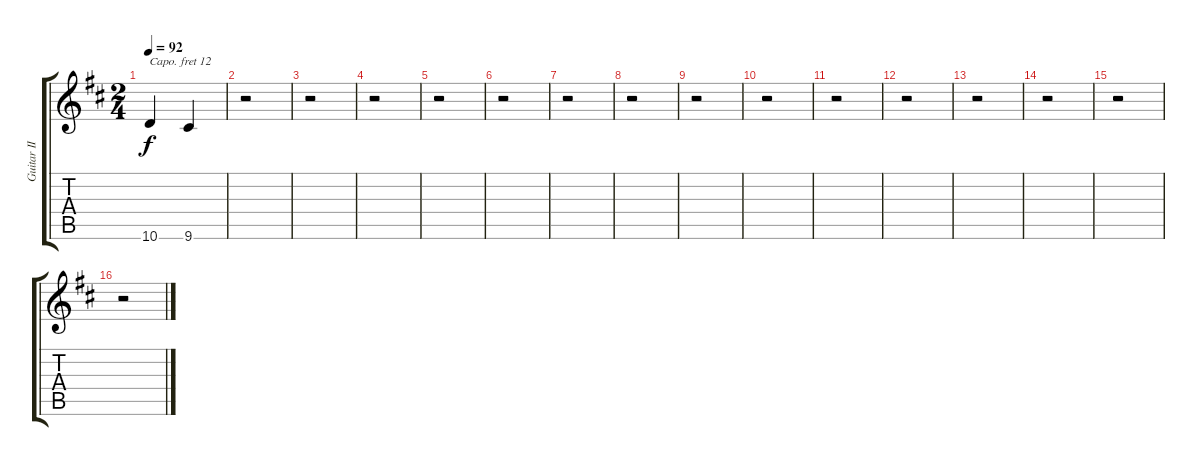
\track ("Guitar II" "Guitar II") {instrument rockorgan}
\staff {score tabs}
\capo 12
\tuning (E4 B3 G3 D3 A2 E2) {hide}
\ts (2 4)
\tempo 92
\clef g2
\ks d
10.6.4{dy f} 9.6.4 |
r.2 |
r.2 |
r.2 |
r.2 |
r.2 |
r.2 |
r.2 |
r.2 |
r.2 |
r.2 |
r.2 |
r.2 |
r.2 |
r.2 |
r.2
